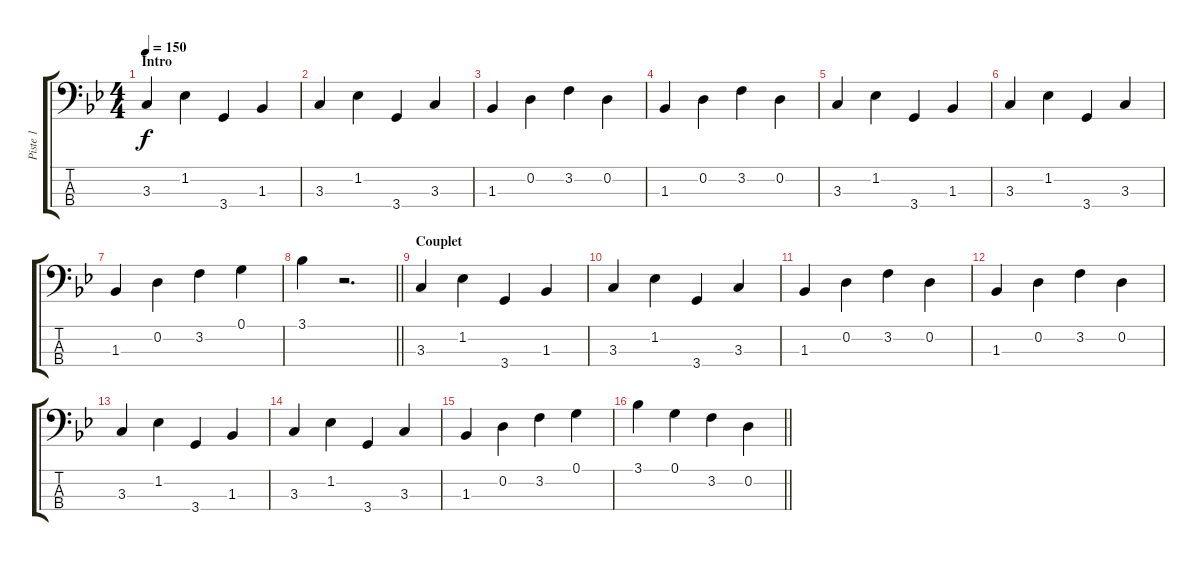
\track ("Piste 1" "Piste 1") {instrument electricbassfinger}
\staff {score tabs}
\tuning (G2 D2 A1 E1) {hide}
\ts (4 4)
\section ("" "Intro")
\tempo 150
\clef f4
\ks bb
3.3.4{dy f instrument electricbassfinger} 1.2.4 3.4.4 1.3.4 |
3.3.4 1.2.4 3.4.4 3.3.4 |
1.3.4 0.2.4 3.2.4 0.2.4 |
1.3.4 0.2.4 3.2.4 0.2.4 |
3.3.4 1.2.4 3.4.4 1.3.4 |
3.3.4 1.2.4 3.4.4 3.3.4 |
1.3.4 0.2.4 3.2.4 0.1.4 |
\barLineRight lightlight
3.1.4 r.2{d} |
\section ("" "Couplet")
3.3.4 1.2.4 3.4.4 1.3.4 |
3.3.4 1.2.4 3.4.4 3.3.4 |
1.3.4 0.2.4 3.2.4 0.2.4 |
1.3.4 0.2.4 3.2.4 0.2.4 |
3.3.4 1.2.4 3.4.4 1.3.4 |
3.3.4 1.2.4 3.4.4 3.3.4 |
1.3.4 0.2.4 3.2.4 0.1.4 |
\barLineRight lightlight
3.1.4 0.1.4 3.2.4 0.2.4
